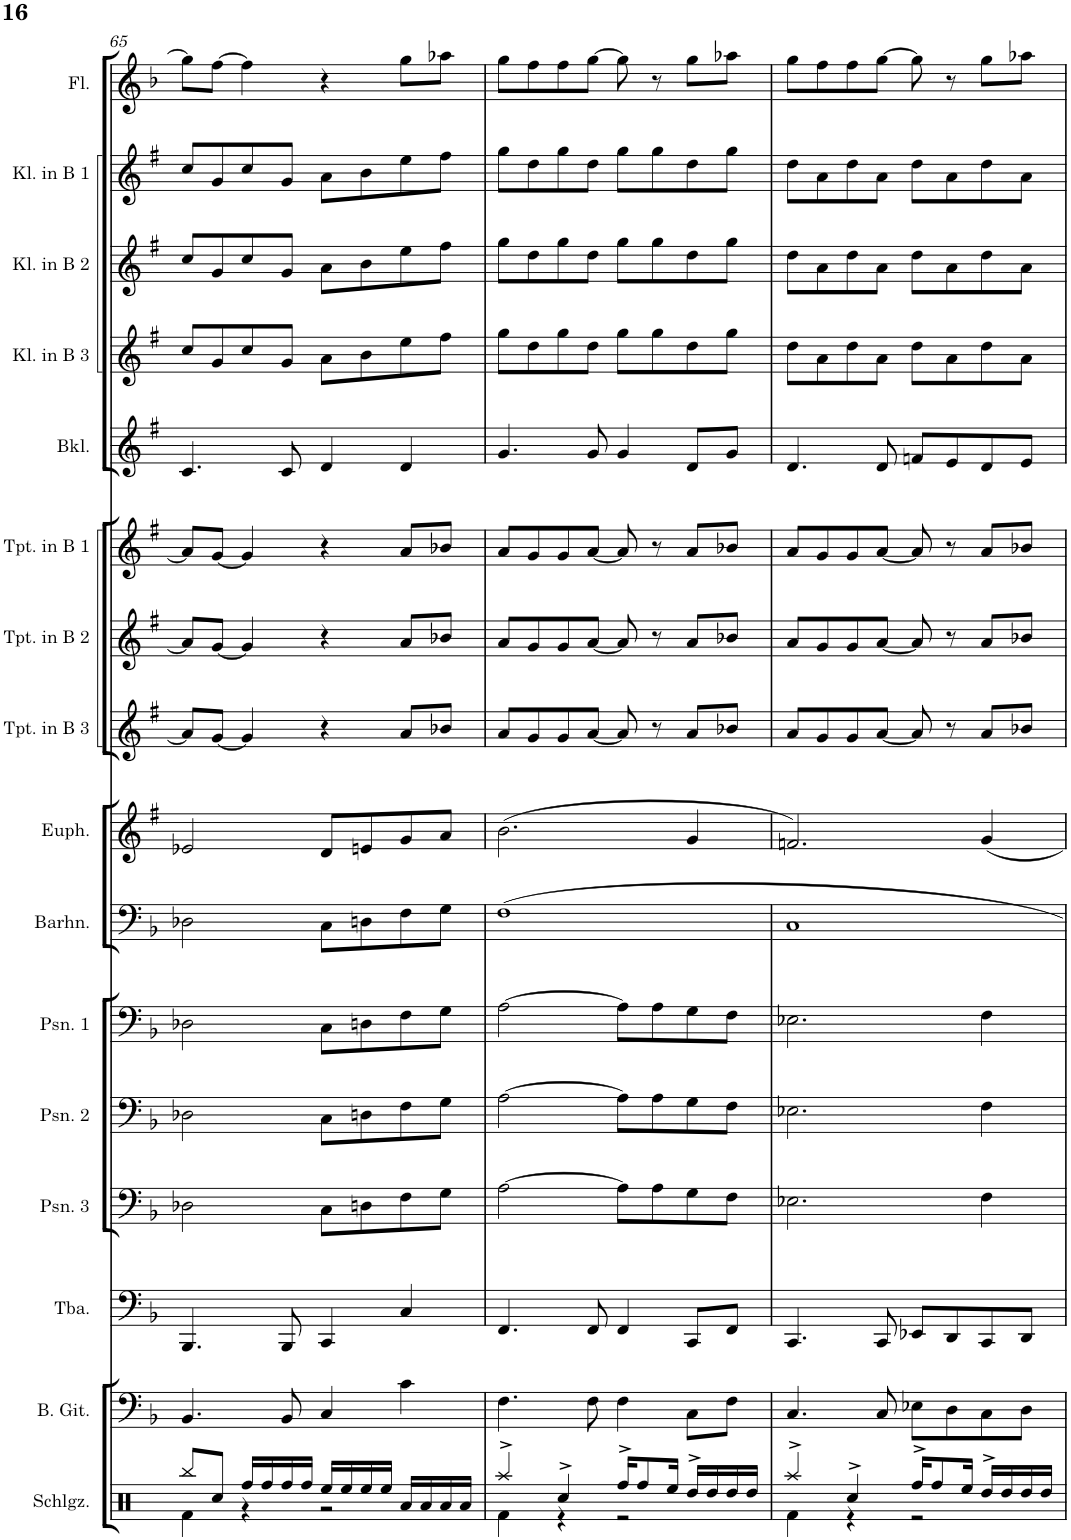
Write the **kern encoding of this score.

**kern	**kern	**kern	**kern	**kern	**kern	**kern	**kern	**kern	**kern	**kern	**kern	**kern	**kern	**kern	**kern
*part16	*part15	*part14	*part13	*part12	*part11	*part10	*part9	*part8	*part7	*part6	*part5	*part4	*part3	*part2	*part1
*staff16	*staff15	*staff14	*staff13	*staff12	*staff11	*staff10	*staff9	*staff8	*staff7	*staff6	*staff5	*staff4	*staff3	*staff2	*staff1
*I"Schlagwerk	*I"Bass Gitarre	*I"Tuba	*I"Posaune 3	*I"Posaune 2	*I"Posaune 1	*I"Baritonhorn	*I"Euphonium	*I"Trompete in B 3	*I"Trompete in B 2	*I"Trompete in B 1	*I"Bassklarinette	*I"Klarinette in B 3	*I"Klarinette in B 2	*I"Klarinette in B 1	*I"Flöte
*	*I'B. Git.	*I'Tba.	*I'Psn. 3	*I'Psn. 2	*I'Psn. 1	*I'Barhn.	*I'Euph.	*I'Tpt. in B 3	*I'Tpt. in B 2	*I'Tpt. in B 1	*I'Bkl.	*I'Kl. in B 3	*I'Kl. in B 2	*I'Kl. in B 1	*I'Fl.
!!LO:PB:g=z
*clefX	*clefF4	*clefF4	*clefF4	*clefF4	*clefF4	*clefF4	*clefG2	*clefG2	*clefG2	*clefG2	*clefG2	*clefG2	*clefG2	*clefG2	*clefG2
*	*Trd7c12	*	*	*	*	*Trd4c7	*Trd8c14	*Trd1c2	*Trd1c2	*Trd1c2	*Trd8c14	*Trd1c2	*Trd1c2	*Trd1c2	*
*k[]	*k[b-]	*k[b-]	*k[b-]	*k[b-]	*k[b-]	*k[b-]	*k[f#]	*k[f#]	*k[f#]	*k[f#]	*k[f#]	*k[f#]	*k[f#]	*k[f#]	*k[b-]
*M4/4	*M4/4	*M4/4	*M4/4	*M4/4	*M4/4	*M4/4	*M4/4	*M4/4	*M4/4	*M4/4	*M4/4	*M4/4	*M4/4	*M4/4	*M4/4
=65	=65	=65	=65	=65	=65	=65	=65	=65	=65	=65	=65	=65	=65	=65	=65
*^	*	*	*	*	*	*	*	*	*	*	*	*	*	*	*
8Rbb/L	4Rf\	4.BB-/	4.BBB-/	2D-X\	2D-X\	2D-X\	2D-X\	2e-X/	8a/L]	8a/L]	8a/L]	4.c/	8cc/L	8cc/L	8cc/L	8gg\L]
8Rcc/J	.	.	.	.	.	.	.	.	[8g/J	[8g/J	[8g/J	.	8g/	8g/	8g/	[8ff\J
16Rff/LL	4r	.	.	.	.	.	.	.	4g/]	4g/]	4g/]	.	8cc/	8cc/	8cc/	4ff\]
16Rff/	.	.	.	.	.	.	.	.	.	.	.	.	.	.	.	.
16Rff/	.	8BB-/	8BBB-/	.	.	.	.	.	.	.	.	8c/	8g/J	8g/J	8g/J	.
16Rff/JJ	.	.	.	.	.	.	.	.	.	.	.	.	.	.	.	.
16Ree/LL	2r	4C/	4CC/	8C\L	8C\L	8C\L	8C\L	8d/L	4r	4r	4r	4d/	8a\L	8a\L	8a\L	4r
16Ree/	.	.	.	.	.	.	.	.	.	.	.	.	.	.	.	.
16Ree/	.	.	.	8Dn\	8Dn\	8Dn\	8Dn\	8en/	.	.	.	.	8b\	8b\	8b\	.
16Ree/JJ	.	.	.	.	.	.	.	.	.	.	.	.	.	.	.	.
16Ra/LL	.	4c\	4C/	8F\	8F\	8F\	8F\	8g/	8a/L	8a/L	8a/L	4d/	8ee\	8ee\	8ee\	8gg\L
16Ra/	.	.	.	.	.	.	.	.	.	.	.	.	.	.	.	.
16Ra/	.	.	.	8G\J	8G\J	8G\J	8G\J	8a/J	8b-X/J	8b-X/J	8b-X/J	.	8ff#\J	8ff#\J	8ff#\J	8aa-X\J
16Ra/JJ	.	.	.	.	.	.	.	.	.	.	.	.	.	.	.	.
=66	=66	=66	=66	=66	=66	=66	=66	=66	=66	=66	=66	=66	=66	=66	=66	=66
4Raa^/	4Rf\	4.F\	4.FF/	[2A\	[2A\	[2A\	1F	(2.b\	8a/L	8a/L	8a/L	4.g/	8gg\L	8gg\L	8gg\L	8gg\L
.	.	.	.	.	.	.	.	.	8g/	8g/	8g/	.	8dd\	8dd\	8dd\	8ff\
4Rcc^/	4r	.	.	.	.	.	.	.	8g/	8g/	8g/	.	8gg\	8gg\	8gg\	8ff\
.	.	8F\	8FF/	.	.	.	.	.	[8a/J	[8a/J	[8a/J	8g/	8dd\J	8dd\J	8dd\J	[8gg\J
16Rff^/KL	2r	4F\	4FF/	8A\L]	8A\L]	8A\L]	.	.	8a/]	8a/]	8a/]	4g/	8gg\L	8gg\L	8gg\L	8gg\]
8Rff/	.	.	.	.	.	.	.	.	.	.	.	.	.	.	.	.
.	.	.	.	8A\	8A\	8A\	.	.	8r	8r	8r	.	8gg\	8gg\	8gg\	8r
16Ree/Jk	.	.	.	.	.	.	.	.	.	.	.	.	.	.	.	.
16Rdd^/LL	.	8C\L	8CC/L	8G\	8G\	8G\	.	4g/	8a/L	8a/L	8a/L	8d/L	8dd\	8dd\	8dd\	8gg\L
16Rdd/	.	.	.	.	.	.	.	.	.	.	.	.	.	.	.	.
16Rdd/	.	8F\J	8FF/J	8F\J	8F\J	8F\J	.	.	8b-X/J	8b-X/J	8b-X/J	8g/J	8gg\J	8gg\J	8gg\J	8aa-X\J
16Rdd/JJ	.	.	.	.	.	.	.	.	.	.	.	.	.	.	.	.
=67	=67	=67	=67	=67	=67	=67	=67	=67	=67	=67	=67	=67	=67	=67	=67	=67
4Raa^/	4Rf\	4.C/	4.CC/	2.E-X\	2.E-X\	2.E-X\	1C	2.fn/)	8a/L	8a/L	8a/L	4.d/	8dd\L	8dd\L	8dd\L	8gg\L
.	.	.	.	.	.	.	.	.	8g/	8g/	8g/	.	8a\	8a\	8a\	8ff\
4Rcc^/	4r	.	.	.	.	.	.	.	8g/	8g/	8g/	.	8dd\	8dd\	8dd\	8ff\
.	.	8C/	8CC/	.	.	.	.	.	[8a/J	[8a/J	[8a/J	8d/	8a\J	8a\J	8a\J	[8gg\J
16Rff^/KL	2r	8E-X\L	8EE-X/L	.	.	.	.	.	8a/]	8a/]	8a/]	8fn/L	8dd\L	8dd\L	8dd\L	8gg\]
8Rff/	.	.	.	.	.	.	.	.	.	.	.	.	.	.	.	.
.	.	8D\	8DD/	.	.	.	.	.	8r	8r	8r	8e/	8a\	8a\	8a\	8r
16Ree/Jk	.	.	.	.	.	.	.	.	.	.	.	.	.	.	.	.
16Rdd^/LL	.	8C\	8CC/	4F\	4F\	4F\	.	4g/	8a/L	8a/L	8a/L	8d/	8dd\	8dd\	8dd\	8gg\L
16Rdd/	.	.	.	.	.	.	.	.	.	.	.	.	.	.	.	.
16Rdd/	.	8D\J	8DD/J	.	.	.	.	.	8b-X/J	8b-X/J	8b-X/J	8e/J	8a\J	8a\J	8a\J	8aa-X\J
16Rdd/JJ	.	.	.	.	.	.	.	.	.	.	.	.	.	.	.	.
*v	*v	*	*	*	*	*	*	*	*	*	*	*	*	*	*	*
=	=	=	=	=	=	=	=	=	=	=	=	=	=	=	=
*-	*-	*-	*-	*-	*-	*-	*-	*-	*-	*-	*-	*-	*-	*-	*-
